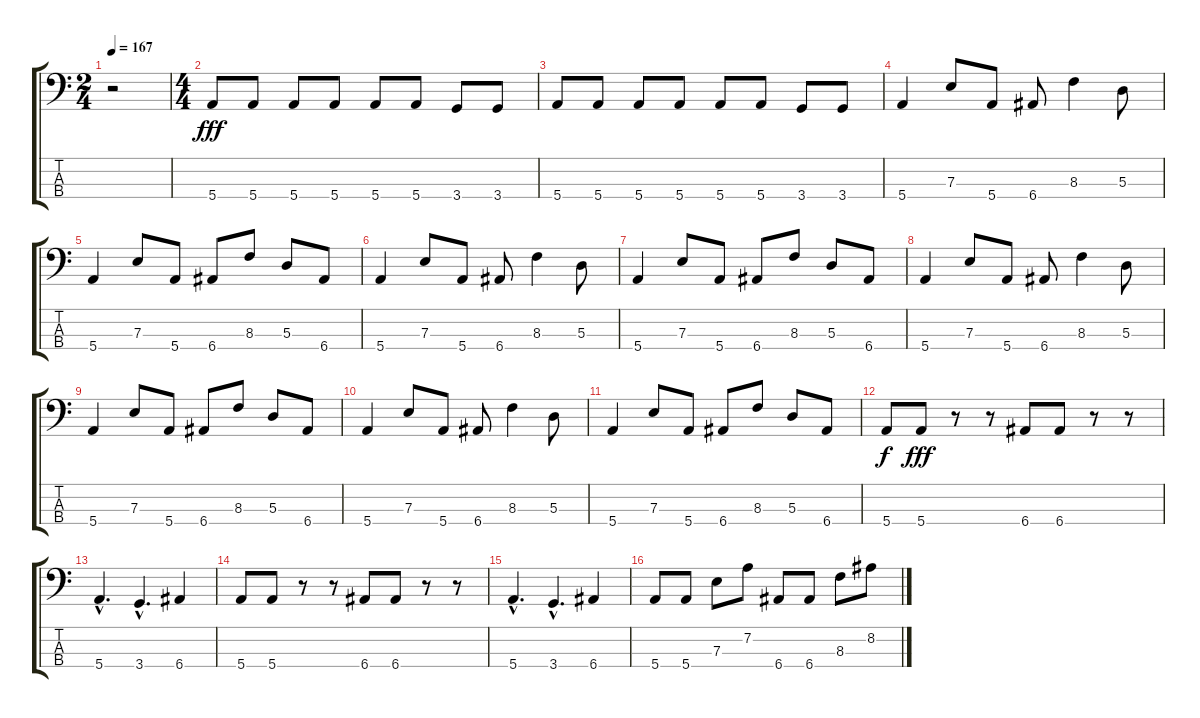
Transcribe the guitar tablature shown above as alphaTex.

\track "" {instrument electricbassfinger}
\staff {score tabs}
\tuning (G2 D2 A1 E1) {hide}
\ts (2 4)
\tempo 167
\clef f4
\ks c
r.2{dy fff instrument electricbassfinger} |
\ts (4 4)
5.4.8 5.4.8 5.4.8 5.4.8 5.4.8 5.4.8 3.4.8 3.4.8 |
5.4.8 5.4.8 5.4.8 5.4.8 5.4.8 5.4.8 3.4.8 3.4.8 |
5.4.4 7.3.8 5.4.8 6.4.8 8.3.4 5.3.8 |
5.4.4 7.3.8 5.4.8 6.4.8 8.3.8 5.3.8 6.4.8 |
5.4.4 7.3.8 5.4.8 6.4.8 8.3.4 5.3.8 |
5.4.4 7.3.8 5.4.8 6.4.8 8.3.8 5.3.8 6.4.8 |
5.4.4 7.3.8 5.4.8 6.4.8 8.3.4 5.3.8 |
5.4.4 7.3.8 5.4.8 6.4.8 8.3.8 5.3.8 6.4.8 |
5.4.4 7.3.8 5.4.8 6.4.8 8.3.4 5.3.8 |
5.4.4 7.3.8 5.4.8 6.4.8 8.3.8 5.3.8 6.4.8 |
5.4.8{dy f} 5.4.8{dy fff} r.8 r.8 6.4.8 6.4.8 r.8 r.8 |
5.4{hac}.4{d} 3.4{hac}.4{d} 6.4.4 |
5.4.8 5.4.8 r.8 r.8 6.4.8 6.4.8 r.8 r.8 |
5.4{hac}.4{d} 3.4{hac}.4{d} 6.4.4 |
5.4.8 5.4.8 7.3.8 7.2.8 6.4.8 6.4.8 8.3.8 8.2.8
